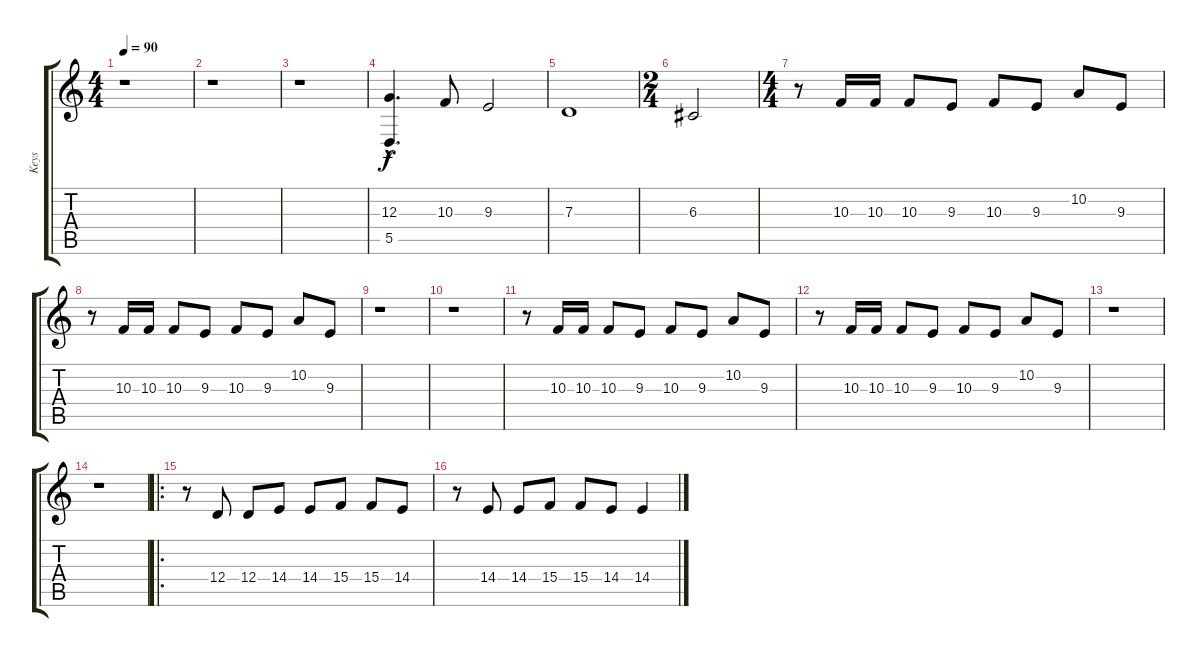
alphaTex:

\track ("Keys" "Keys") {instrument synthstrings2}
\staff {score tabs}
\tuning (E4 B3 G3 D3 A2 E2) {hide}
\ts (4 4)
\tempo 90
\clef g2
\ks c
r.1{dy f} |
r.1 |
r.1 |
(12.3{hac} 5.5{hac}).4{d} 10.3.8 9.3.2 |
7.3.1 |
\ts (2 4)
6.3.2 |
\ts (4 4)
r.8{volume 10} 10.3.16 10.3.16 10.3.8 9.3.8 10.3.8 9.3.8 10.2.8 9.3.8 |
r.8 10.3.16 10.3.16 10.3.8 9.3.8 10.3.8 9.3.8 10.2.8 9.3.8 |
r.1 |
r.1 |
r.8{volume 10} 10.3.16 10.3.16 10.3.8 9.3.8 10.3.8 9.3.8 10.2.8 9.3.8 |
r.8 10.3.16 10.3.16 10.3.8 9.3.8 10.3.8 9.3.8 10.2.8 9.3.8 |
r.1 |
r.1 |
\ro
r.8 12.4.8 12.4.8 14.4.8 14.4.8 15.4.8 15.4.8 14.4.8 |
r.8 14.4.8 14.4.8 15.4.8 15.4.8 14.4.8 14.4.4
